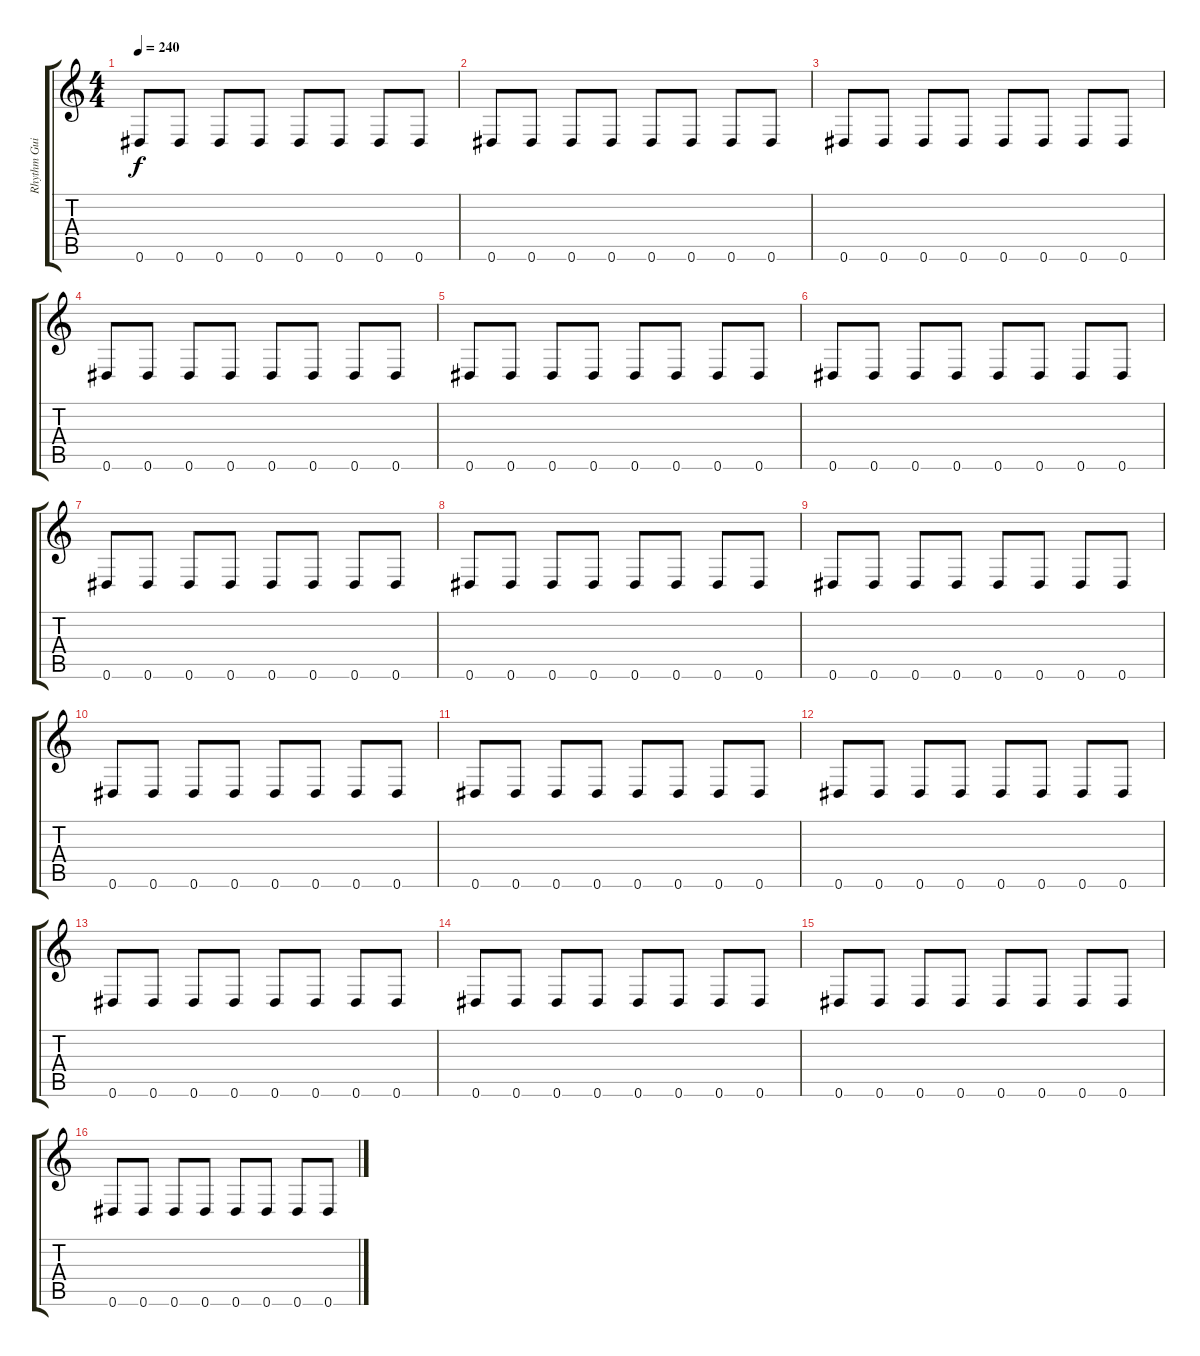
\track ("Rhythm Guitar" "Rhythm Gui") {instrument overdrivenguitar}
\staff {score tabs}
\tuning (Eb4 Bb3 Gb3 Db3 Ab2 Eb2) {hide}
\ts (4 4)
\tempo 240
\clef g2
\ks c
0.6.8{dy f} 0.6.8 0.6.8 0.6.8 0.6.8 0.6.8 0.6.8 0.6.8 |
0.6.8 0.6.8 0.6.8 0.6.8 0.6.8 0.6.8 0.6.8 0.6.8 |
0.6.8 0.6.8 0.6.8 0.6.8 0.6.8 0.6.8 0.6.8 0.6.8 |
0.6.8 0.6.8 0.6.8 0.6.8 0.6.8 0.6.8 0.6.8 0.6.8 |
0.6.8 0.6.8 0.6.8 0.6.8 0.6.8 0.6.8 0.6.8 0.6.8 |
0.6.8 0.6.8 0.6.8 0.6.8 0.6.8 0.6.8 0.6.8 0.6.8 |
0.6.8 0.6.8 0.6.8 0.6.8 0.6.8 0.6.8 0.6.8 0.6.8 |
0.6.8 0.6.8 0.6.8 0.6.8 0.6.8 0.6.8 0.6.8 0.6.8 |
0.6.8 0.6.8 0.6.8 0.6.8 0.6.8 0.6.8 0.6.8 0.6.8 |
0.6.8 0.6.8 0.6.8 0.6.8 0.6.8 0.6.8 0.6.8 0.6.8 |
0.6.8 0.6.8 0.6.8 0.6.8 0.6.8 0.6.8 0.6.8 0.6.8 |
0.6.8 0.6.8 0.6.8 0.6.8 0.6.8 0.6.8 0.6.8 0.6.8 |
0.6.8 0.6.8 0.6.8 0.6.8 0.6.8 0.6.8 0.6.8 0.6.8 |
0.6.8 0.6.8 0.6.8 0.6.8 0.6.8 0.6.8 0.6.8 0.6.8 |
0.6.8 0.6.8 0.6.8 0.6.8 0.6.8 0.6.8 0.6.8 0.6.8 |
0.6.8 0.6.8 0.6.8 0.6.8 0.6.8 0.6.8 0.6.8 0.6.8
